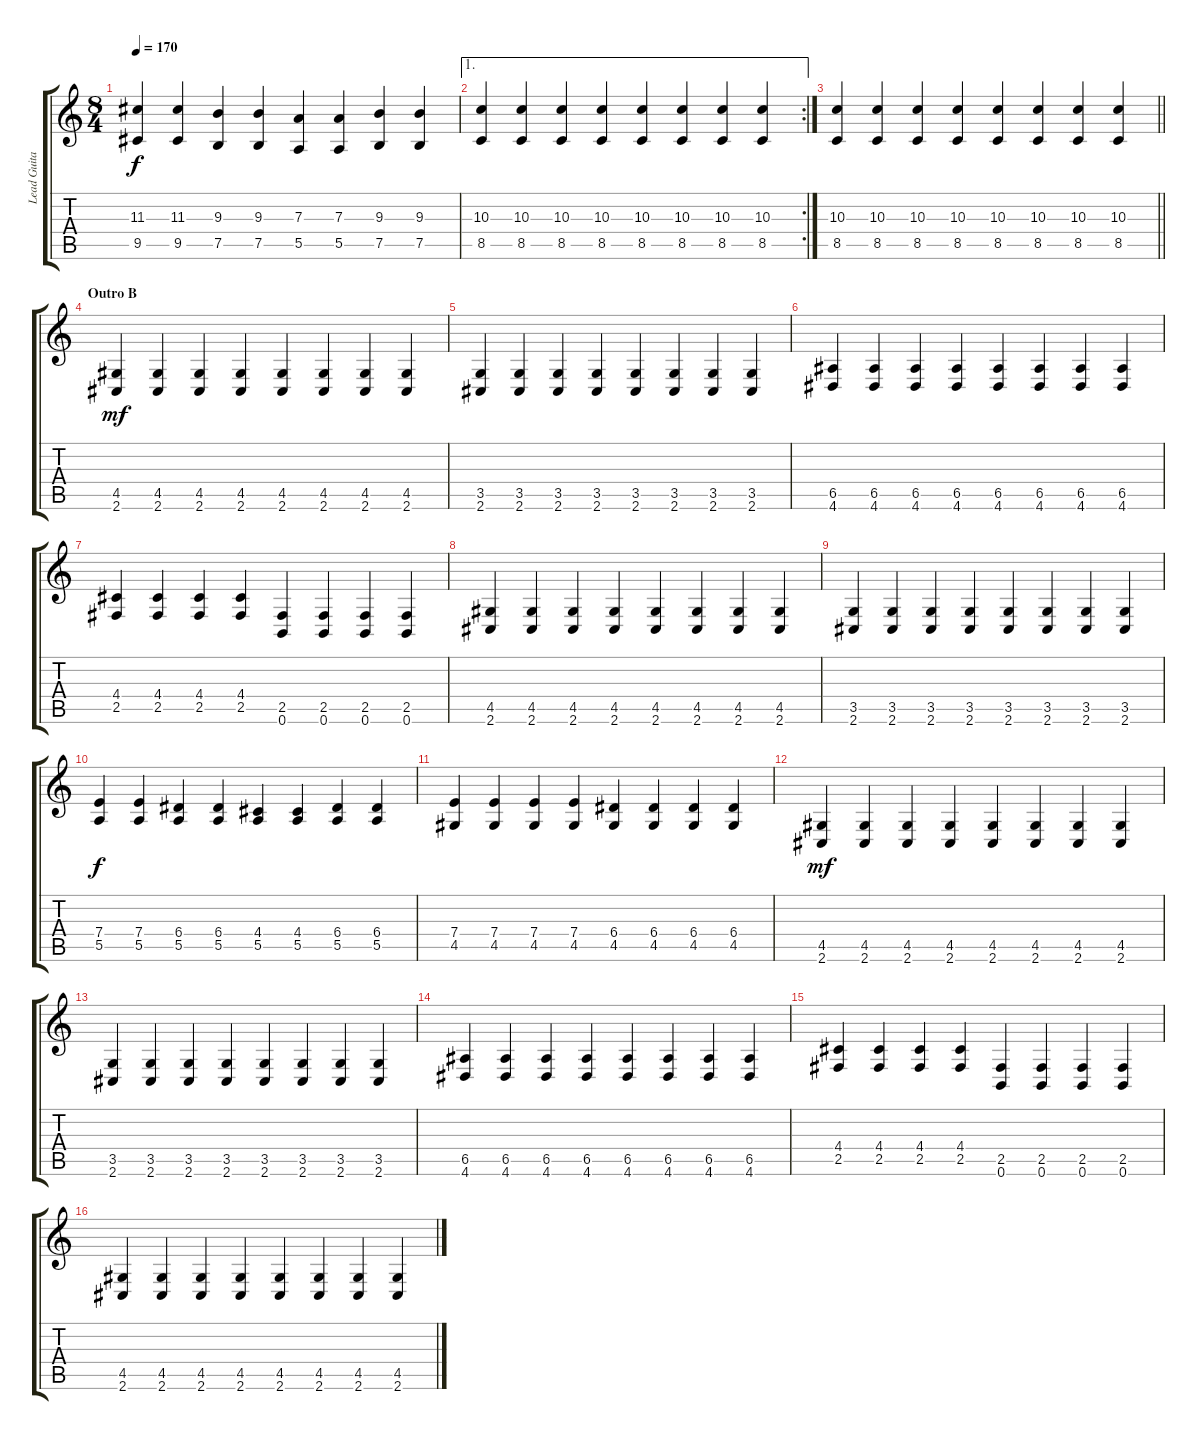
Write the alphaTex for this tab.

\track ("Lead Guitar" "Lead Guita") {instrument distortionguitar}
\staff {score tabs}
\tuning (B3 Gb3 D3 A2 E2 B1) {hide}
\ts (8 4)
\tempo 170
\clef g2
\ks c
(11.3 9.5).4{dy f} (11.3 9.5).4 (9.3 7.5).4 (9.3 7.5).4 (7.3 5.5).4 (7.3 5.5).4 (9.3 7.5).4 (9.3 7.5).4 |
\ae 1
\rc 2
(10.3 8.5).4 (10.3 8.5).4 (10.3 8.5).4 (10.3 8.5).4 (10.3 8.5).4 (10.3 8.5).4 (10.3 8.5).4 (10.3 8.5).4 |
\barLineRight lightlight
(10.3 8.5).4 (10.3 8.5).4 (10.3 8.5).4 (10.3 8.5).4 (10.3 8.5).4 (10.3 8.5).4 (10.3 8.5).4 (10.3 8.5).4 |
\section ("" "Outro B")
(4.5 2.6).4{dy mf volume 10} (4.5 2.6).4 (4.5 2.6).4 (4.5 2.6).4 (4.5 2.6).4 (4.5 2.6).4 (4.5 2.6).4 (4.5 2.6).4 |
(3.5 2.6).4 (3.5 2.6).4 (3.5 2.6).4 (3.5 2.6).4 (3.5 2.6).4 (3.5 2.6).4 (3.5 2.6).4 (3.5 2.6).4 |
(6.5 4.6).4 (6.5 4.6).4 (6.5 4.6).4 (6.5 4.6).4 (6.5 4.6).4 (6.5 4.6).4 (6.5 4.6).4 (6.5 4.6).4 |
(4.4 2.5).4 (4.4 2.5).4 (4.4 2.5).4 (4.4 2.5).4 (2.5 0.6).4 (2.5 0.6).4 (2.5 0.6).4 (2.5 0.6).4 |
(4.5 2.6).4 (4.5 2.6).4 (4.5 2.6).4 (4.5 2.6).4 (4.5 2.6).4 (4.5 2.6).4 (4.5 2.6).4 (4.5 2.6).4 |
(3.5 2.6).4 (3.5 2.6).4 (3.5 2.6).4 (3.5 2.6).4 (3.5 2.6).4 (3.5 2.6).4 (3.5 2.6).4 (3.5 2.6).4 |
(7.4 5.5).4{dy f volume 10} (7.4 5.5).4 (6.4 5.5).4 (6.4 5.5).4 (4.4 5.5).4 (4.4 5.5).4 (6.4 5.5).4 (6.4 5.5).4 |
(7.4 4.5).4 (7.4 4.5).4 (7.4 4.5).4 (7.4 4.5).4 (6.4 4.5).4 (6.4 4.5).4 (6.4 4.5).4 (6.4 4.5).4 |
(4.5 2.6).4{dy mf} (4.5 2.6).4 (4.5 2.6).4 (4.5 2.6).4 (4.5 2.6).4 (4.5 2.6).4 (4.5 2.6).4 (4.5 2.6).4 |
(3.5 2.6).4{volume 4} (3.5 2.6).4 (3.5 2.6).4 (3.5 2.6).4 (3.5 2.6).4 (3.5 2.6).4 (3.5 2.6).4 (3.5 2.6).4 |
(6.5 4.6).4 (6.5 4.6).4 (6.5 4.6).4 (6.5 4.6).4 (6.5 4.6).4 (6.5 4.6).4 (6.5 4.6).4 (6.5 4.6).4 |
(4.4 2.5).4 (4.4 2.5).4 (4.4 2.5).4 (4.4 2.5).4 (2.5 0.6).4 (2.5 0.6).4 (2.5 0.6).4 (2.5 0.6).4 |
(4.5 2.6).4{volume 2} (4.5 2.6).4 (4.5 2.6).4 (4.5 2.6).4 (4.5 2.6).4 (4.5 2.6).4 (4.5 2.6).4 (4.5 2.6).4
